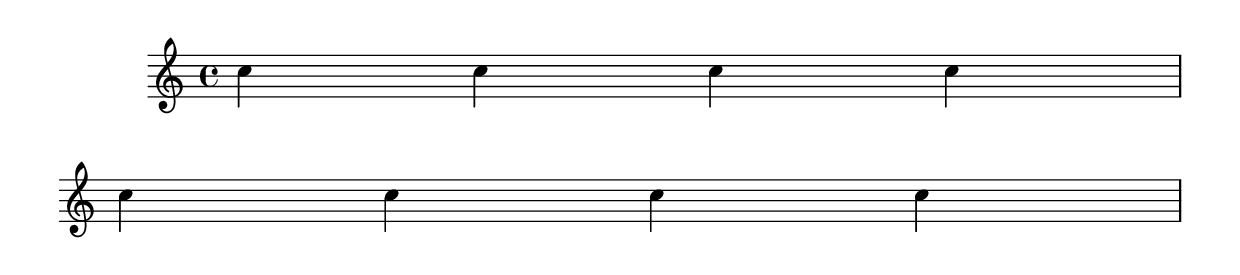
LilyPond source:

%% Do not edit this file; it is automatically
%% generated from LSR http://lsr.dsi.unimi.it
%% This file is in the public domain.
\version "2.13.29"

\header {
  lsrtags = "rhythms, contexts-and-engravers"

%% Translation of GIT committish: 0b55335aeca1de539bf1125b717e0c21bb6fa31b
  texidoces = "

Se pueden eliminar completamente los números de compás quitando el
grabador @code{Bar_number_engraver} del contexto de @code{Score}.

"

  doctitlees = "Suprimir los números de compás de toda la partitura"


%% Translation of GIT committish: 0a868be38a775ecb1ef935b079000cebbc64de40
  texidocde = "
Taktnummern können vollkommen aus den Noten entfernt werden, indem
man den @code{Bar_number_engraver} aus dem @code{Score}-Kontext
entfernt.

"
  doctitlede = "Entfernung von Taktnummern in einer Partitur"


%% Translation of GIT committish: 374d57cf9b68ddf32a95409ce08ba75816900f6b
  texidocfr = "
Désactiver le graveur concerné --- @code{Bar_number_engraver} ---
donnera une partition  --- contexte @code{Score} --- sans numéros de
mesure.

"
  doctitlefr = "Supprimer les numéros de mesure d'une partition"


  texidoc = "
Bar numbers can be removed entirely by removing the
@code{Bar_number_engraver} from the @code{Score} context.

"
  doctitle = "Removing bar numbers from a score"
} % begin verbatim

\layout {
  \context {
    \Score
    \remove "Bar_number_engraver"
  }
}

\relative c'' {
  c4 c c c \break
  c4 c c c
}

